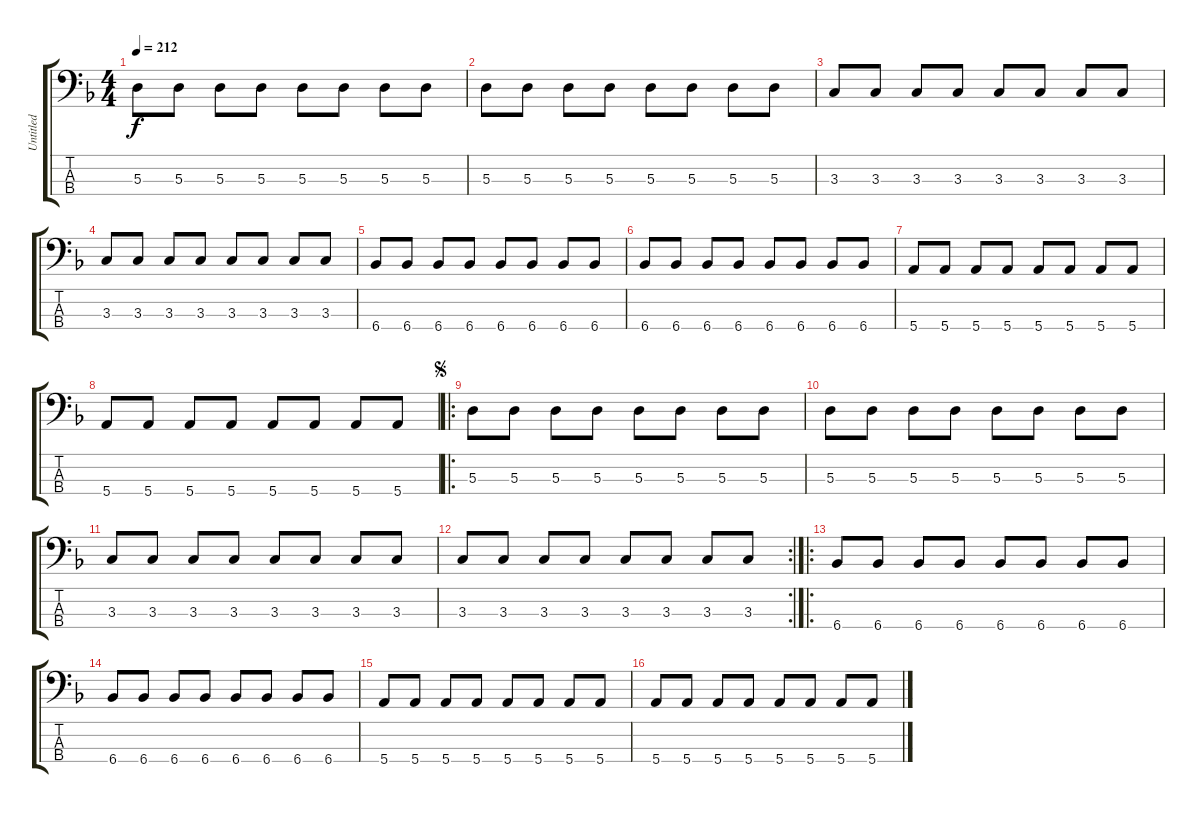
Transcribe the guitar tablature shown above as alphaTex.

\track ("Untitled" "Untitled") {instrument electricbassfinger}
\staff {score tabs}
\tuning (G2 D2 A1 E1) {hide}
\ts (4 4)
\tempo 212
\clef f4
\ks f
5.3.8{dy f} 5.3.8 5.3.8 5.3.8 5.3.8 5.3.8 5.3.8 5.3.8 |
5.3.8 5.3.8 5.3.8 5.3.8 5.3.8 5.3.8 5.3.8 5.3.8 |
3.3.8 3.3.8 3.3.8 3.3.8 3.3.8 3.3.8 3.3.8 3.3.8 |
3.3.8 3.3.8 3.3.8 3.3.8 3.3.8 3.3.8 3.3.8 3.3.8 |
6.4.8 6.4.8 6.4.8 6.4.8 6.4.8 6.4.8 6.4.8 6.4.8 |
6.4.8 6.4.8 6.4.8 6.4.8 6.4.8 6.4.8 6.4.8 6.4.8 |
5.4.8 5.4.8 5.4.8 5.4.8 5.4.8 5.4.8 5.4.8 5.4.8 |
5.4.8 5.4.8 5.4.8 5.4.8 5.4.8 5.4.8 5.4.8 5.4.8 |
\ro
\jump segno
5.3.8 5.3.8 5.3.8 5.3.8 5.3.8 5.3.8 5.3.8 5.3.8 |
5.3.8 5.3.8 5.3.8 5.3.8 5.3.8 5.3.8 5.3.8 5.3.8 |
3.3.8 3.3.8 3.3.8 3.3.8 3.3.8 3.3.8 3.3.8 3.3.8 |
\rc 2
3.3.8 3.3.8 3.3.8 3.3.8 3.3.8 3.3.8 3.3.8 3.3.8 |
\ro
6.4.8 6.4.8 6.4.8 6.4.8 6.4.8 6.4.8 6.4.8 6.4.8 |
6.4.8 6.4.8 6.4.8 6.4.8 6.4.8 6.4.8 6.4.8 6.4.8 |
5.4.8 5.4.8 5.4.8 5.4.8 5.4.8 5.4.8 5.4.8 5.4.8 |
5.4.8 5.4.8 5.4.8 5.4.8 5.4.8 5.4.8 5.4.8 5.4.8
